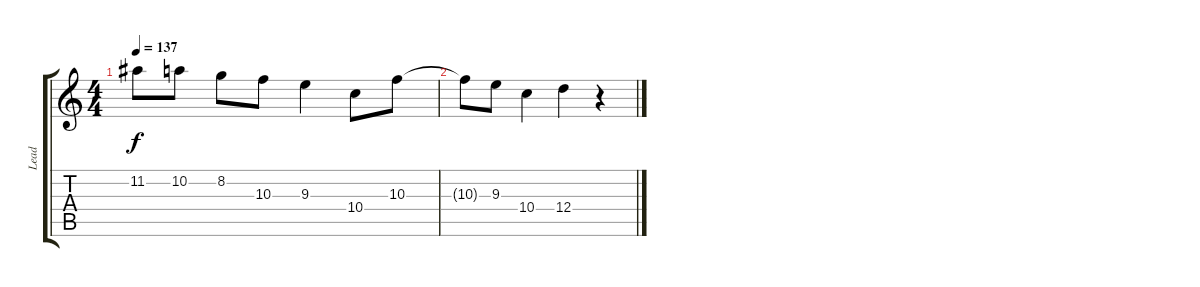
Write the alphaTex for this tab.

\track ("Lead" "Lead") {instrument acousticguitarsteel}
\staff {score tabs}
\tuning (E4 B3 G3 D3 A2 D2) {hide}
\ts (4 4)
\tempo 137
\clef g2
\ks c
11.2.8{dy f} 10.2.8 8.2.8 10.3.8 9.3.4 10.4.8 10.3.8 |
10.3{t}.8 9.3.8 10.4.4 12.4.4 r.4
